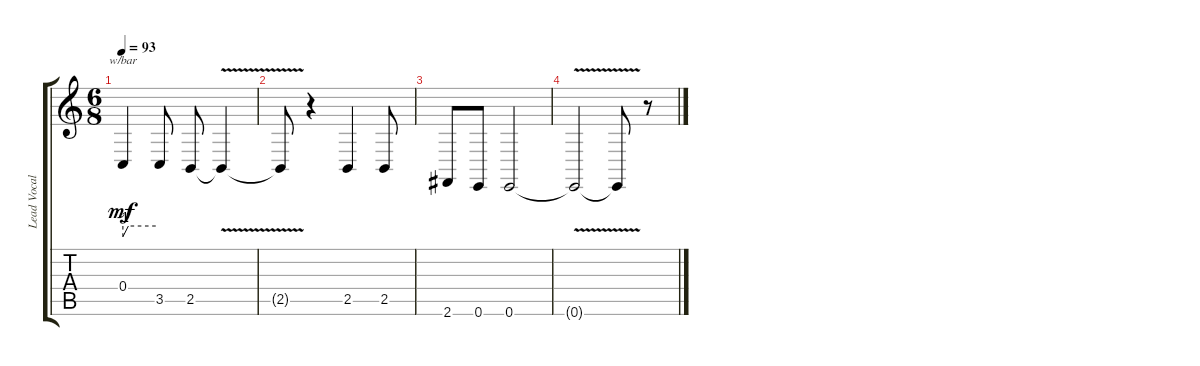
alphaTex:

\track ("Lead Vocals [Mikael Akerfeldt]" "Lead Vocal") {instrument voiceoohs}
\staff {score tabs}
\tuning (E4 B3 G3 D3 A2 E2) {hide}
\ts (6 8)
\tempo 93
\clef g2
\ks c
0.4.4{tbe (custom default 0 -4 10 0 60 0) dy mf} 3.5.8 2.5.8 2.5{v t}.4 |
2.5{v t}.8 r.4 2.5.4 2.5.8 |
2.6.8 0.6.8 0.6.2 |
0.6{v t}.2 0.6{v t}.8 r.8
